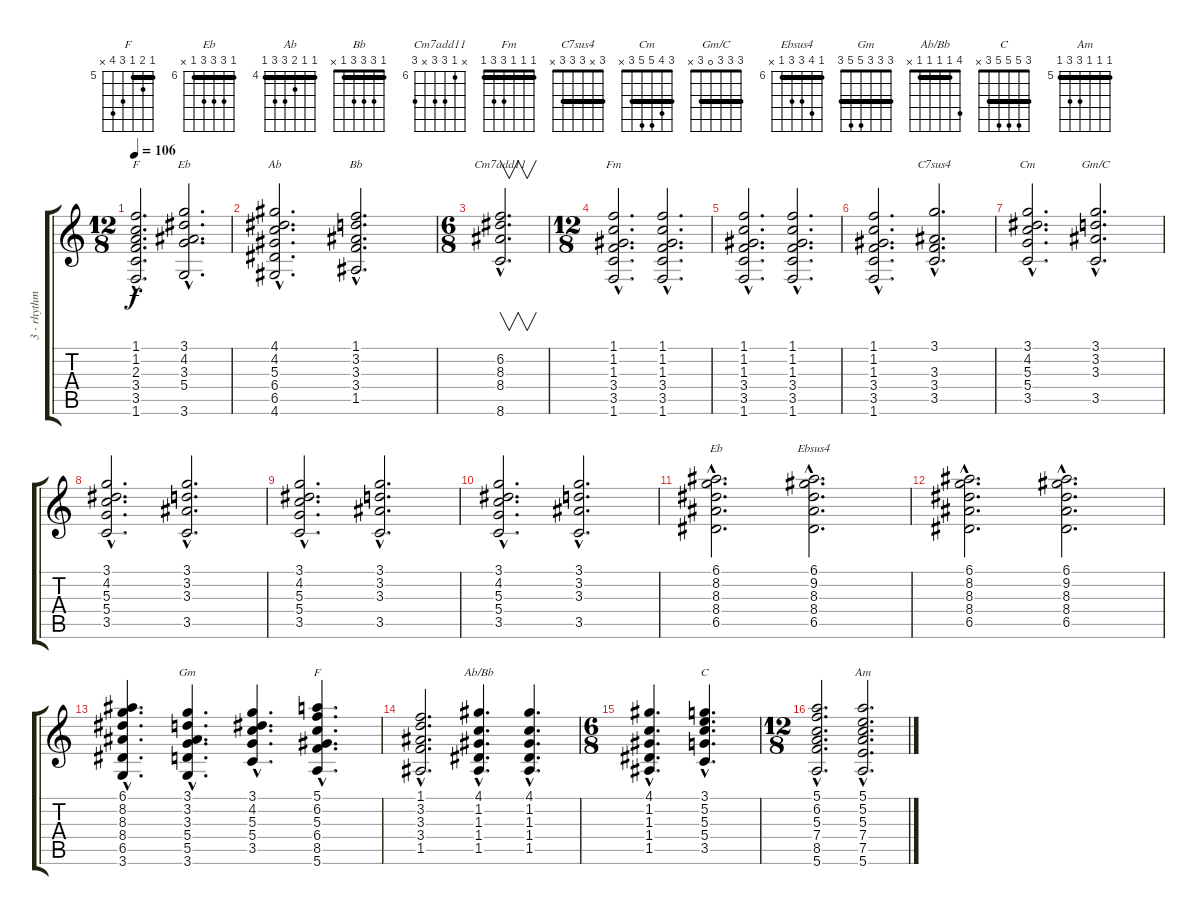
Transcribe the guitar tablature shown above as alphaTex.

\track ("3 - rhythm" "3 - rhythm") {instrument acousticguitarnylon}
\staff {score tabs}
\tuning (E4 B3 G3 D3 A2 E2) {hide}
\chord ("F" 1 1 2 3 3 1) {barre 1}
\chord ("Eb" 3 4 3 5 x 3) {barre 3}
\chord ("Ab" 4 4 5 6 6 4) {firstfret 4 barre 4}
\chord ("Bb" 1 3 3 3 1 x) {barre 1}
\chord ("Cm7add11" x 6 8 8 x 8) {firstfret 6}
\chord ("Fm" 1 1 1 3 3 1) {barre 1}
\chord ("C7sus4" 3 x 3 3 3 x) {barre 3}
\chord ("Cm" 3 4 5 5 3 x) {barre 3}
\chord ("Gm/C" 3 3 3 0 3 x) {barre 3}
\chord ("Eb" 6 8 8 8 6 x) {firstfret 6 barre 6}
\chord ("Ebsus4" 6 9 8 8 6 x) {firstfret 6 barre 6}
\chord ("Gm" 3 3 3 5 5 3) {barre 3}
\chord ("F" 5 6 5 7 8 x) {firstfret 5 barre 5}
\chord ("Ab/Bb" 4 1 1 1 1 x) {barre 1}
\chord ("C" 3 5 5 5 3 x) {barre 3}
\chord ("Am" 5 5 5 7 7 5) {firstfret 5 barre 5}
\ts (12 8)
\tempo 106
\clef g2
\ks c
(1.1{hac} 1.2{hac} 2.3{hac} 3.4{hac} 3.5{hac} 1.6{hac}).2{d ch "F" dy f} (3.1{hac} 4.2{hac} 3.3{hac} 5.4{hac} 3.6{hac}).2{d ch "Eb"} |
(4.1{hac} 4.2{hac} 5.3{hac} 6.4{hac} 6.5{hac} 4.6{hac}).2{d ch "Ab"} (1.1{hac} 3.2{hac} 3.3{hac} 3.4{hac} 1.5{hac}).2{d ch "Bb"} |
\ts (6 8)
(6.2{hac} 8.3{hac} 8.4{hac} 8.6{hac}).2{v d ch "Cm7add11"} |
\ts (12 8)
(1.1{hac} 1.2{hac} 1.3{hac} 3.4{hac} 3.5{hac} 1.6{hac}).2{d ch "Fm"} (1.1{hac} 1.2{hac} 1.3{hac} 3.4{hac} 3.5{hac} 1.6{hac}).2{d} |
(1.1{hac} 1.2{hac} 1.3{hac} 3.4{hac} 3.5{hac} 1.6{hac}).2{d} (1.1{hac} 1.2{hac} 1.3{hac} 3.4{hac} 3.5{hac} 1.6{hac}).2{d} |
(1.1{hac} 1.2{hac} 1.3{hac} 3.4{hac} 3.5{hac} 1.6{hac}).2{d} (3.1{hac} 3.3{hac} 3.4{hac} 3.5{hac}).2{d ch "C7sus4"} |
(3.1{hac} 4.2{hac} 5.3{hac} 5.4{hac} 3.5{hac}).2{d ch "Cm"} (3.1{hac} 3.2{hac} 3.3{hac} 3.5{hac}).2{d ch "Gm/C"} |
(3.1{hac} 4.2{hac} 5.3{hac} 5.4{hac} 3.5{hac}).2{d} (3.1{hac} 3.2{hac} 3.3{hac} 3.5{hac}).2{d} |
(3.1{hac} 4.2{hac} 5.3{hac} 5.4{hac} 3.5{hac}).2{d} (3.1{hac} 3.2{hac} 3.3{hac} 3.5{hac}).2{d} |
(3.1{hac} 4.2{hac} 5.3{hac} 5.4{hac} 3.5{hac}).2{d} (3.1{hac} 3.2{hac} 3.3{hac} 3.5{hac}).2{d} |
(6.1{hac} 8.2{hac} 8.3{hac} 8.4{hac} 6.5{hac}).2{d ch "Eb"} (6.1{hac} 9.2{hac} 8.3{hac} 8.4{hac} 6.5{hac}).2{d ch "Ebsus4"} |
(6.1{hac} 8.2{hac} 8.3{hac} 8.4{hac} 6.5{hac}).2{d} (6.1{hac} 9.2{hac} 8.3{hac} 8.4{hac} 6.5{hac}).2{d} |
(6.1{hac} 8.2{hac} 8.3{hac} 8.4{hac} 6.5{hac} 3.6{hac}).4{d} (3.1{hac} 3.2{hac} 3.3{hac} 5.4{hac} 5.5{hac} 3.6{hac}).4{d ch "Gm"} (3.1{hac} 4.2{hac} 5.3{hac} 5.4{hac} 3.5{hac}).4{d} (5.1{hac} 6.2{hac} 5.3{hac} 6.4{hac} 8.5{hac} 5.6{hac}).4{d ch "F"} |
(1.1{hac} 3.2{hac} 3.3{hac} 3.4{hac} 1.5{hac}).2{d} (4.1{hac} 1.2{hac} 1.3{hac} 1.4{hac} 1.5{hac}).4{d ch "Ab/Bb"} (4.1{hac} 1.2{hac} 1.3{hac} 1.4{hac} 1.5{hac}).4{d} |
\ts (6 8)
(4.1{hac} 1.2{hac} 1.3{hac} 1.4{hac} 1.5{hac}).4{d} (3.1{hac} 5.2{hac} 5.3{hac} 5.4{hac} 3.5{hac}).4{d ch "C"} |
\ts (12 8)
(5.1{hac} 6.2{hac} 5.3{hac} 7.4{hac} 8.5{hac} 5.6{hac}).2{d} (5.1{hac} 5.2{hac} 5.3{hac} 7.4{hac} 7.5{hac} 5.6{hac}).2{d ch "Am"}
